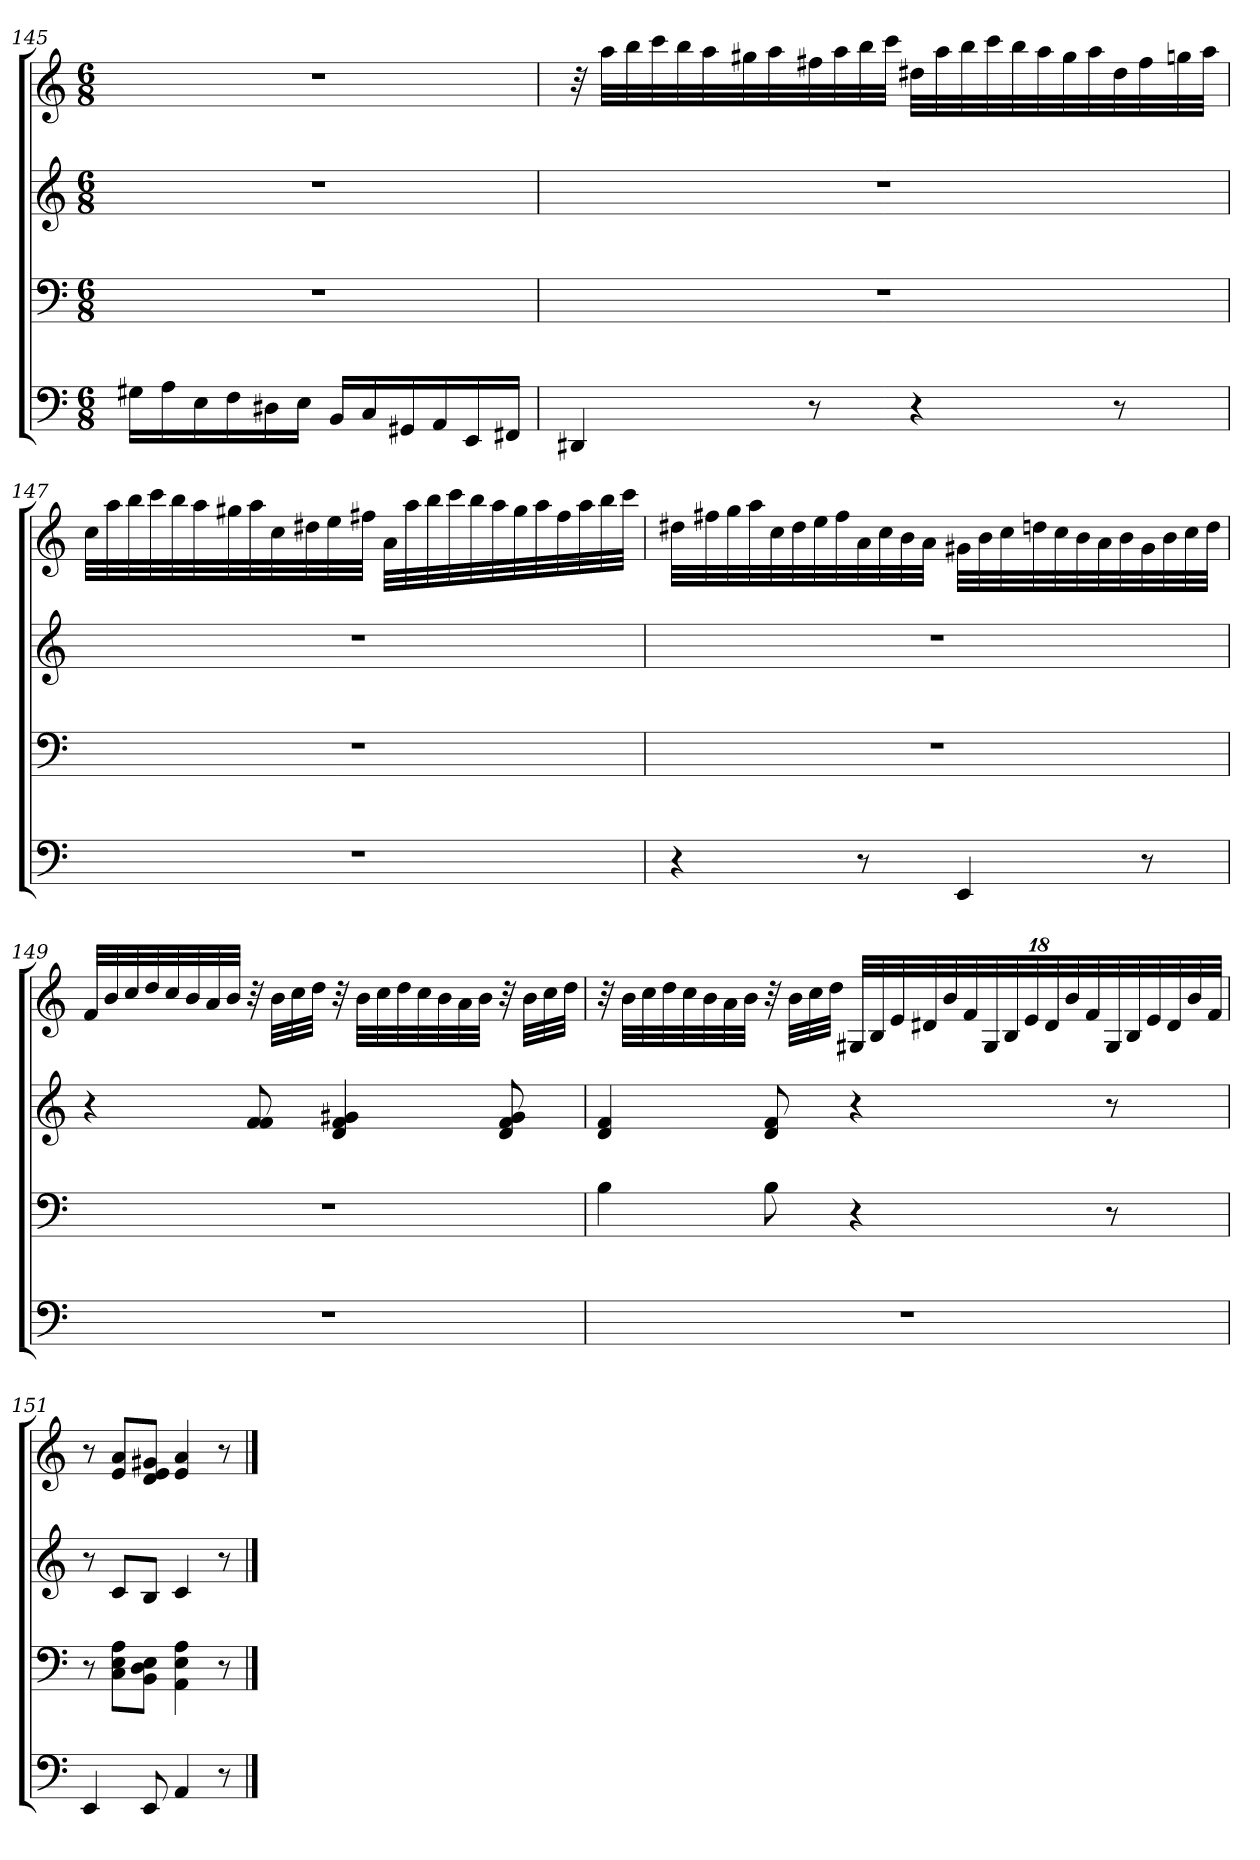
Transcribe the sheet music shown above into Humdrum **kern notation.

**kern	**kern	**kern	**kern
*part4	*part3	*part2	*part1
*staff4	*staff3	*staff2	*staff1
*k[]	*k[]	*k[]	*k[]
*M6/8	*M6/8	*M6/8	*M6/8
=145	=145	=145	=145
16G#XLL	2.r	2.r	2.r
16A	.	.	.
16E	.	.	.
16F	.	.	.
16D#X	.	.	.
16EJJ	.	.	.
16BBLL	.	.	.
16C	.	.	.
16GG#X	.	.	.
16AA	.	.	.
16EE	.	.	.
16FF#XJJ	.	.	.
=146	=146	=146	=146
4DD#X	2.r	2.r	32r
.	.	.	32aaLLL
.	.	.	32bb
.	.	.	32ccc
.	.	.	32bb
.	.	.	32aa
.	.	.	32gg#X
.	.	.	32aa
8r	.	.	32ff#X
.	.	.	32aa
.	.	.	32bb
.	.	.	32cccJJJ
4r	.	.	32dd#XLLL
.	.	.	32aa
.	.	.	32bb
.	.	.	32ccc
.	.	.	32bb
.	.	.	32aa
.	.	.	32gg#
.	.	.	32aa
8r	.	.	32dd#
.	.	.	32ff#
.	.	.	32ggn
.	.	.	32aaJJJ
=147	=147	=147	=147
2.r	2.r	2.r	32ccLLL
.	.	.	32aa
.	.	.	32bb
.	.	.	32ccc
.	.	.	32bb
.	.	.	32aa
.	.	.	32gg#X
.	.	.	32aa
.	.	.	32cc
.	.	.	32dd#X
.	.	.	32ee
.	.	.	32ff#XJJJ
.	.	.	32aLLL
.	.	.	32aa
.	.	.	32bb
.	.	.	32ccc
.	.	.	32bb
.	.	.	32aa
.	.	.	32gg#
.	.	.	32aa
.	.	.	32ff#
.	.	.	32aa
.	.	.	32bb
.	.	.	32cccJJJ
=148	=148	=148	=148
4r	2.r	2.r	32dd#XLLL
.	.	.	32ff#X
.	.	.	32gg
.	.	.	32aa
.	.	.	32cc
.	.	.	32dd#
.	.	.	32ee
.	.	.	32ff#
8r	.	.	32a
.	.	.	32cc
.	.	.	32b
.	.	.	32aJJJ
4EE	.	.	32g#XLLL
.	.	.	32b
.	.	.	32cc
.	.	.	32ddn
.	.	.	32cc
.	.	.	32b
.	.	.	32a
.	.	.	32b
8r	.	.	32g#
.	.	.	32b
.	.	.	32cc
.	.	.	32ddJJJ
=149	=149	=149	=149
2.r	2.r	4r	32fLLL
.	.	.	32b
.	.	.	32cc
.	.	.	32dd
.	.	.	32cc
.	.	.	32b
.	.	.	32a
.	.	.	32bJJJ
.	.	8f 8f	32r
.	.	.	32bLLL
.	.	.	32cc
.	.	.	32ddJJJ
.	.	4d 4f 4g#X	32r
.	.	.	32bLLL
.	.	.	32cc
.	.	.	32dd
.	.	.	32cc
.	.	.	32b
.	.	.	32a
.	.	.	32bJJJ
.	.	8d 8f 8g#	32r
.	.	.	32bLLL
.	.	.	32cc
.	.	.	32ddJJJ
=150	=150	=150	=150
2.r	4B	4d 4f	32r
.	.	.	32bLLL
.	.	.	32cc
.	.	.	32dd
.	.	.	32cc
.	.	.	32b
.	.	.	32a
.	.	.	32bJJJ
.	8B	8d 8f	32r
.	.	.	32bLLL
.	.	.	32cc
.	.	.	32ddJJJ
.	4r	4r	48G#XLLL
.	.	.	48B
.	.	.	48e
.	.	.	48d#X
.	.	.	48b
.	.	.	48f
.	.	.	48G#
.	.	.	48B
.	.	.	48e
.	.	.	48d#
.	.	.	48b
.	.	.	48f
.	8r	8r	48G#
.	.	.	48B
.	.	.	48e
.	.	.	48d#
.	.	.	48b
.	.	.	48fJJJ
=151	=151	=151	=151
4EE	8r	8r	8r
.	8C 8E 8AL	8cL	8e 8aL
8EE	8BB 8D 8EJ	8BJ	8d 8e 8g#XJ
4AA	4AA 4E 4A	4c	4e 4a
8r	8r	8r	8r
==	==	==	==
*-	*-	*-	*-
